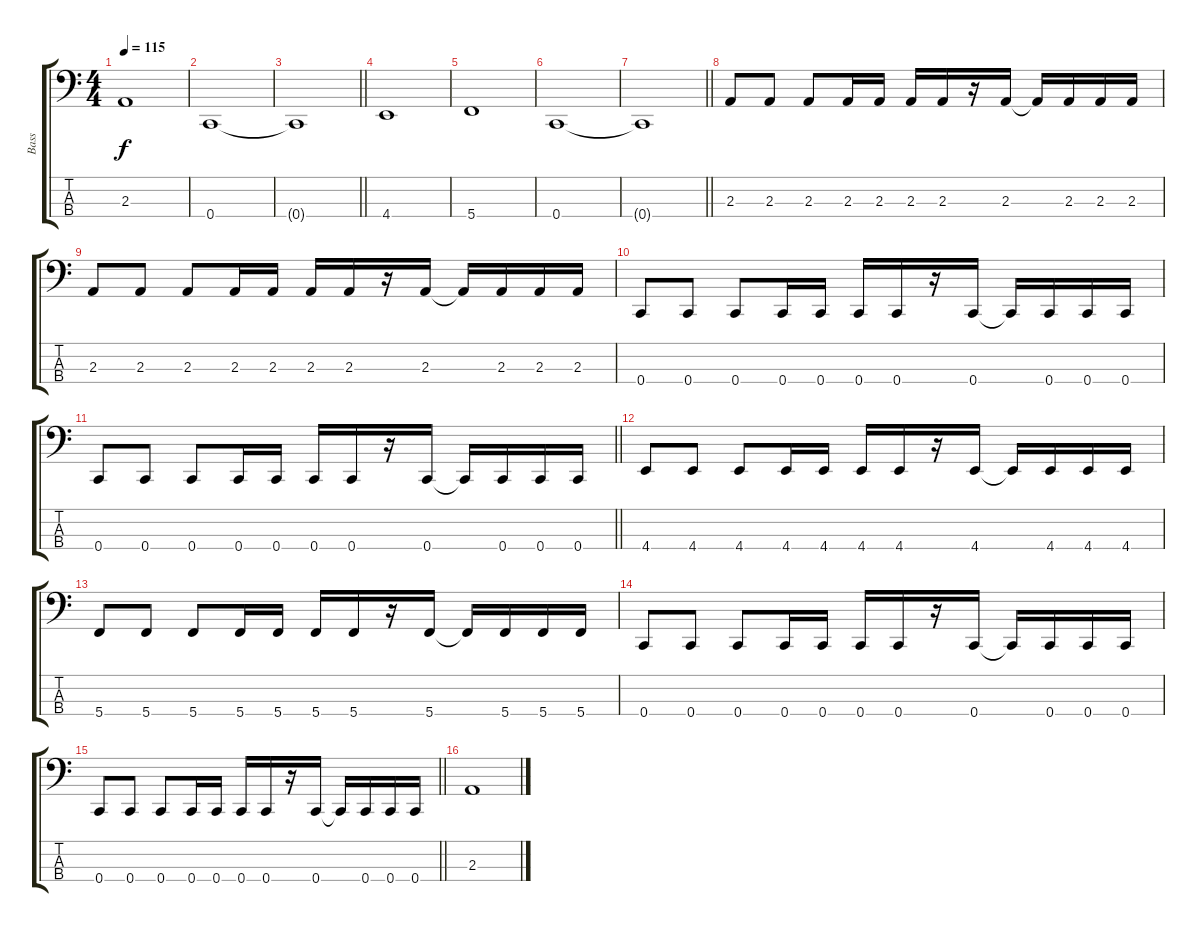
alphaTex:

\track ("Bass" "Bass") {instrument electricbassfinger}
\staff {score tabs}
\tuning (F2 C2 G1 C1) {hide}
\ts (4 4)
\tempo 115
\clef f4
\ks c
2.3{t}.1{dy f} |
0.4.1 |
\barLineRight lightlight
0.4{t}.1 |
4.4.1 |
5.4.1 |
0.4.1 |
\barLineRight lightlight
0.4{t}.1 |
2.3.8 2.3.8 2.3.8 2.3.16 2.3.16 2.3.16 2.3.16 r.16 2.3.16 2.3{t}.16 2.3.16 2.3.16 2.3.16 |
2.3.8 2.3.8 2.3.8 2.3.16 2.3.16 2.3.16 2.3.16 r.16 2.3.16 2.3{t}.16 2.3.16 2.3.16 2.3.16 |
0.4.8 0.4.8 0.4.8 0.4.16 0.4.16 0.4.16 0.4.16 r.16 0.4.16 0.4{t}.16 0.4.16 0.4.16 0.4.16 |
\barLineRight lightlight
0.4.8 0.4.8 0.4.8 0.4.16 0.4.16 0.4.16 0.4.16 r.16 0.4.16 0.4{t}.16 0.4.16 0.4.16 0.4.16 |
4.4.8 4.4.8 4.4.8 4.4.16 4.4.16 4.4.16 4.4.16 r.16 4.4.16 4.4{t}.16 4.4.16 4.4.16 4.4.16 |
5.4.8 5.4.8 5.4.8 5.4.16 5.4.16 5.4.16 5.4.16 r.16 5.4.16 5.4{t}.16 5.4.16 5.4.16 5.4.16 |
0.4.8 0.4.8 0.4.8 0.4.16 0.4.16 0.4.16 0.4.16 r.16 0.4.16 0.4{t}.16 0.4.16 0.4.16 0.4.16 |
\barLineRight lightlight
0.4.8 0.4.8 0.4.8 0.4.16 0.4.16 0.4.16 0.4.16 r.16 0.4.16 0.4{t}.16 0.4.16 0.4.16 0.4.16 |
2.3.1
